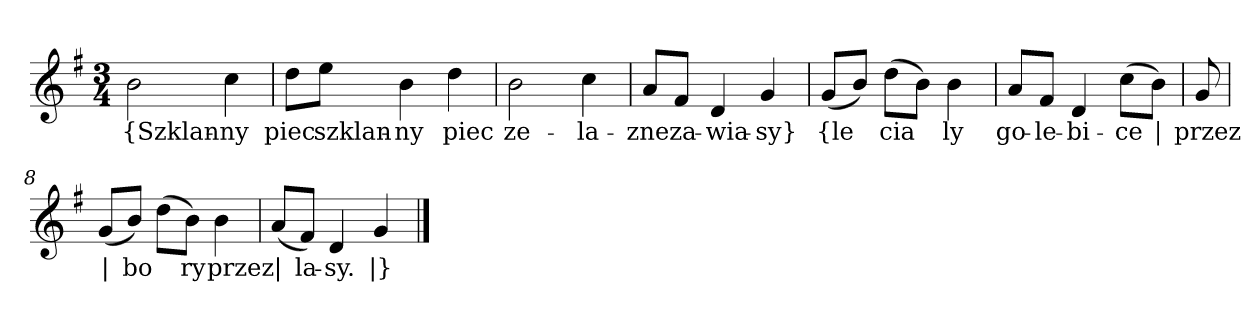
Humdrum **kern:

**kern	**text
*part1	*part1
*staff1	*staff1
*clefG2	*
*k[f#]	*
*G:	*
*M3/4	*
=	=
2b	{Szklan-
4cc	-ny
=2	=2
8dd\L	piec
8ee\J	szklan-
4b	-ny
4dd	piec
=3	=3
2b	ze-
4cc	-la-
=4	=4
8a/L	-zne
8f#/J	za-
4d	-wia-
4g	-sy}
=5y	=5y
(8g/L	{le
8b/J)	--
(8dd\L	-cia
8b\J)	--
4b	-ly
=6	=6
8a/L	go-
8f#/J	-le-
4d	-bi-
(8cc\L	-ce
8b\J)	|
=7y	=7y
8g	przez
=8	=8
(8g/L	|
8b/J)	bo
(8dd\L	--
8b\J)	-ry
4b	przez
=9	=9
(8a/L	|
8f#/J)	la-
4d	-sy.
4g	|}
==	==
*-	*-
